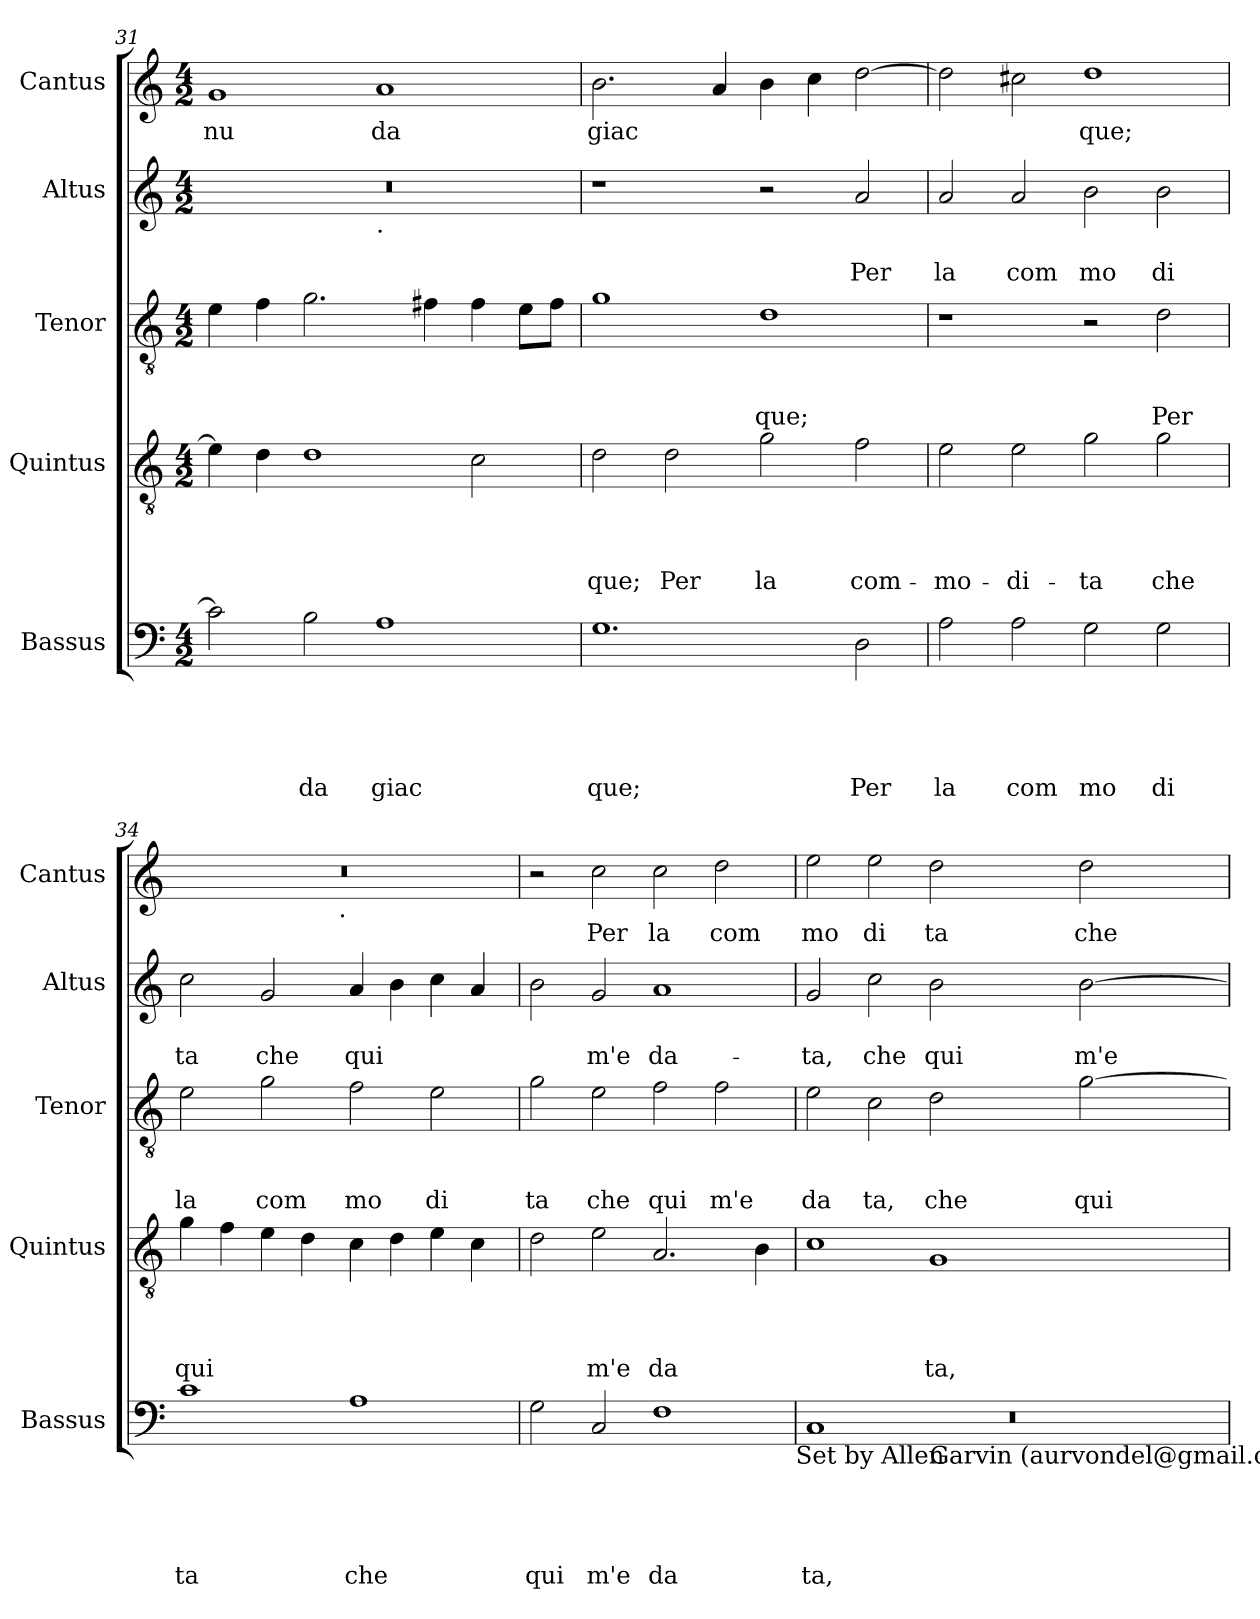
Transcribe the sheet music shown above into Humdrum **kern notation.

**kern	**text	**text	**text	**text	**text	**kern	**text	**text	**text	**text	**kern	**text	**text	**text	**kern	**text	**text	**kern	**text
*part5	*part5	*part5	*part5	*part5	*part5	*part4	*part4	*part4	*part4	*part4	*part3	*part3	*part3	*part3	*part2	*part2	*part2	*part1	*part1
*staff5	*staff5	*staff5	*staff5	*staff5	*staff5	*staff4	*staff4	*staff4	*staff4	*staff4	*staff3	*staff3	*staff3	*staff3	*staff2	*staff2	*staff2	*staff1	*staff1
*I"Bassus	*	*	*	*	*	*I"Quintus	*	*	*	*	*I"Tenor	*	*	*	*I"Altus	*	*	*I"Cantus	*
*I'Bassus	*	*	*	*	*	*I'Quintus	*	*	*	*	*I'Tenor	*	*	*	*I'Altus	*	*	*I'Cantus	*
*clefF4	*	*	*	*	*	*clefGv2	*	*	*	*	*clefGv2	*	*	*	*clefG2	*	*	*clefG2	*
*k[]	*	*	*	*	*	*k[]	*	*	*	*	*k[]	*	*	*	*k[]	*	*	*k[]	*
*C:	*	*	*	*	*	*C:	*	*	*	*	*C:	*	*	*	*C:	*	*	*C:	*
*M4/2	*	*	*	*	*	*M4/2	*	*	*	*	*M4/2	*	*	*	*M4/2	*	*	*M4/2	*
=31	=31	=31	=31	=31	=31	=31	=31	=31	=31	=31	=31	=31	=31	=31	=31	=31	=31	=31	=31
!	!	!	!	!	!	!	!	!	!	!	!	!	!	!	!	!	!	!	!LO:LY:b
*	*	*	*	*	*	*	*	*	*	*	*	*	*	*	*^	*	*	*	*
2c\]	.	.	.	.	.	4e\]	.	.	.	.	4e\	.	.	.	0r	1ryy	.	.	1g	nu
.	.	.	.	.	.	4d\	.	.	.	.	4f\	.	.	.	.	.	.	.	.	.
!	!	!	!	!	!LO:LY:b	!	!	!	!	!	!	!	!	!	!	!	!	!	!	!
2B\	.	.	.	.	da	1d	.	.	.	.	2.g\	.	.	.	.	.	.	.	.	.
!	!	!	!	!	!	!	!	!	!	!	!	!	!	!	!	!LO:TX:b:t=.	!	!	!	!
!	!	!	!	!	!LO:LY:b	!	!	!	!	!	!	!	!	!	!	!	!	!	!	!LO:LY:b
1A	.	.	.	.	giac	.	.	.	.	.	.	.	.	.	.	1ryy	.	.	1a	da
.	.	.	.	.	.	.	.	.	.	.	4f#\	.	.	.	.	.	.	.	.	.
.	.	.	.	.	.	2c\	.	.	.	.	4f#\	.	.	.	.	.	.	.	.	.
.	.	.	.	.	.	.	.	.	.	.	8e\L	.	.	.	.	.	.	.	.	.
.	.	.	.	.	.	.	.	.	.	.	8f#\J	.	.	.	.	.	.	.	.	.
=32	=32	=32	=32	=32	=32	=32	=32	=32	=32	=32	=32	=32	=32	=32	=32	=32	=32	=32	=32	=32
!	!	!	!	!	!LO:LY:b	!	!	!	!	!LO:LY:b	!	!	!	!	!	!	!	!	!	!LO:LY:b
*	*	*	*	*	*	*	*	*	*	*	*	*	*	*	*v	*v	*	*	*	*
1.G	.	.	.	.	que;	2d\	.	.	.	-que;	1g	.	.	.	1r	.	.	2.b\	giac
!	!	!	!	!	!	!	!	!	!	!LO:LY:b	!	!	!	!	!	!	!	!	!
.	.	.	.	.	.	2d\	.	.	.	Per	.	.	.	.	.	.	.	.	.
.	.	.	.	.	.	.	.	.	.	.	.	.	.	.	.	.	.	4a/	.
!	!	!	!	!	!	!	!	!	!	!LO:LY:b	!	!	!	!LO:LY:b	!	!	!	!	!
.	.	.	.	.	.	2g\	.	.	.	la	1d	.	.	que;	2r	.	.	4b\	.
.	.	.	.	.	.	.	.	.	.	.	.	.	.	.	.	.	.	4cc\	.
!	!	!	!	!	!LO:LY:b	!	!	!	!	!LO:LY:b	!	!	!	!	!	!	!LO:LY:b	!	!
2D\	.	.	.	.	Per	2f\	.	.	.	com-	.	.	.	.	2a/	.	Per	[>2dd\	.
=33	=33	=33	=33	=33	=33	=33	=33	=33	=33	=33	=33	=33	=33	=33	=33	=33	=33	=33	=33
!	!	!	!	!	!LO:LY:b	!	!	!	!	!LO:LY:b	!	!	!	!	!	!	!LO:LY:b	!	!
2A\	.	.	.	.	la	2e\	.	.	.	-mo-	1r	.	.	.	2a/	.	la	2dd\]	.
!	!	!	!	!	!LO:LY:b	!	!	!	!	!LO:LY:b	!	!	!	!	!	!	!LO:LY:b	!	!
2A\	.	.	.	.	com	2e\	.	.	.	-di-	.	.	.	.	2a/	.	com	2cc#\	.
!	!	!	!	!	!LO:LY:b	!	!	!	!	!LO:LY:b	!	!	!	!	!	!	!LO:LY:b	!	!LO:LY:b
2G\	.	.	.	.	mo	2g\	.	.	.	-ta	2r	.	.	.	2b\	.	mo	1dd	que;
!	!	!	!	!	!LO:LY:b	!	!	!	!	!LO:LY:b	!	!	!	!LO:LY:b	!	!	!LO:LY:b	!	!
2G\	.	.	.	.	di	2g\	.	.	.	che	2d\	.	.	Per	2b\	.	di	.	.
!!LO:LB:g=z
=34	=34	=34	=34	=34	=34	=34	=34	=34	=34	=34	=34	=34	=34	=34	=34	=34	=34	=34	=34
!	!	!	!	!	!LO:LY:b	!	!	!	!	!LO:LY:b	!	!	!	!LO:LY:b	!	!	!LO:LY:b	!	!
*	*	*	*	*	*	*	*	*	*	*	*	*	*	*	*	*	*	*^	*
1c	.	.	.	.	ta	4g\	.	.	.	qui	2e\	.	.	la	2cc\	.	ta	0r	2ryy	.
.	.	.	.	.	.	4f\	.	.	.	.	.	.	.	.	.	.	.	.	.	.
!	!	!	!	!	!	!	!	!	!	!	!	!	!	!LO:LY:b	!	!	!LO:LY:b	!	!	!
.	.	.	.	.	.	4e\	.	.	.	.	2g\	.	.	com	2g/	.	che	.	4...ryy	.
.	.	.	.	.	.	4d\	.	.	.	.	.	.	.	.	.	.	.	.	.	.
!	!	!	!	!	!	!	!	!	!	!	!	!	!	!	!	!	!	!	!LO:TX:b:t=.	!
.	.	.	.	.	.	.	.	.	.	.	.	.	.	.	.	.	.	.	1ryy	.
!	!	!	!	!	!LO:LY:b	!	!	!	!	!	!	!	!	!LO:LY:b	!	!	!LO:LY:b	!	!	!
1A	.	.	.	.	che	4c\	.	.	.	.	2f\	.	.	mo	4a/	.	qui	.	.	.
.	.	.	.	.	.	4d\	.	.	.	.	.	.	.	.	4b\	.	.	.	.	.
!	!	!	!	!	!	!	!	!	!	!	!	!	!	!LO:LY:b	!	!	!	!	!	!
.	.	.	.	.	.	4e\	.	.	.	.	2e\	.	.	di	4cc\	.	.	.	.	.
.	.	.	.	.	.	4c\	.	.	.	.	.	.	.	.	4a/	.	.	.	.	.
.	.	.	.	.	.	.	.	.	.	.	.	.	.	.	.	.	.	.	32ryy	.
=35	=35	=35	=35	=35	=35	=35	=35	=35	=35	=35	=35	=35	=35	=35	=35	=35	=35	=35	=35	=35
!	!	!	!	!	!LO:LY:b	!	!	!	!	!	!	!	!	!LO:LY:b	!	!	!	!	!	!
*	*	*	*	*	*	*	*	*	*	*	*	*	*	*	*	*	*	*v	*v	*
2G\	.	.	.	.	qui	2d\	.	.	.	.	2g\	.	.	ta	2b\	.	.	2r	.
!	!	!	!	!	!LO:LY:b	!	!	!	!	!LO:LY:b	!	!	!	!LO:LY:b	!	!	!LO:LY:b	!	!LO:LY:b
2C/	.	.	.	.	m'e	2e\	.	.	.	m'e	2e\	.	.	che	2g/	.	m'e	2cc\	Per
!	!	!	!	!	!LO:LY:b	!	!	!	!	!LO:LY:b	!	!	!	!LO:LY:b	!	!	!LO:LY:b	!	!LO:LY:b
1F	.	.	.	.	da	2.A/	.	.	.	da	2f\	.	.	qui	1a	.	da-	2cc\	la
!	!	!	!	!	!	!	!	!	!	!	!	!	!	!LO:LY:b	!	!	!	!	!LO:LY:b
.	.	.	.	.	.	.	.	.	.	.	2f\	.	.	m'e	.	.	.	2dd\	com
.	.	.	.	.	.	4B\	.	.	.	.	.	.	.	.	.	.	.	.	.
!LO:TX:b:t=Set by Allen	!	!	!	!	!	!	!	!	!	!	!	!	!	!	!	!	!	!	!
=36	=36	=36	=36	=36	=36	=36	=36	=36	=36	=36	=36	=36	=36	=36	=36	=36	=36	=36	=36
*^	*	*	*	*	*	*	*	*	*	*	*	*	*	*	*	*	*	*	*
*	*^	*	*	*	*	*	*	*	*	*	*	*	*	*	*	*	*	*	*	*
!	!	!LO:N:vis=1	!	!	!	!	!LO:LY:b	!	!	!	!	!	!	!	!	!LO:LY:b	!	!	!LO:LY:b	!	!LO:LY:b
0ryy	1C	0r	.	.	.	.	ta,	1c	.	.	.	.	2e\	.	.	da	2g/	.	-ta,	2ee\	mo
!	!	!	!	!	!	!	!	!	!	!	!	!	!	!	!	!LO:LY:b	!	!	!LO:LY:b	!	!LO:LY:b
.	.	.	.	.	.	.	.	.	.	.	.	.	2c\	.	.	ta,	2cc\	.	che	2ee\	di
!	!LO:TX:b:t=Garvin (aurvondel@gmail.com)	!	!	!	!	!	!	!	!	!	!	!	!	!	!	!	!	!	!	!	!
!	!	!	!	!	!	!	!	!	!	!	!	!LO:LY:b	!	!	!	!LO:LY:b	!	!	!LO:LY:b	!	!LO:LY:b
.	1ryy	.	.	.	.	.	.	1G	.	.	.	ta,	2d\	.	.	che	2b\	.	qui	2dd\	ta
!	!	!	!	!	!	!	!	!	!	!	!	!	!	!	!	!LO:LY:b	!	!	!LO:LY:b	!	!LO:LY:b
.	.	.	.	.	.	.	.	.	.	.	.	.	[>2g\	.	.	qui	[>2b\	.	m'e	2dd\	che
*v	*v	*v	*	*	*	*	*	*	*	*	*	*	*	*	*	*	*	*	*	*	*
=	=	=	=	=	=	=	=	=	=	=	=	=	=	=	=	=	=	=	=
*-	*-	*-	*-	*-	*-	*-	*-	*-	*-	*-	*-	*-	*-	*-	*-	*-	*-	*-	*-
